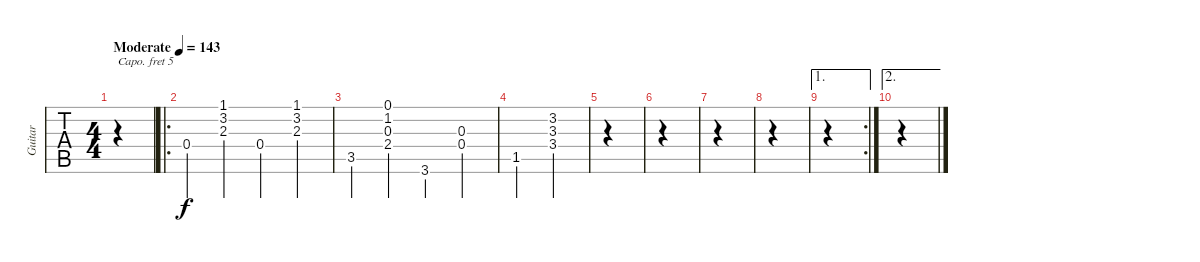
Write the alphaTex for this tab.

\track ("Guitar" "Guitar") {instrument acousticguitarsteel}
\staff {tabs}
\capo 5
\tuning (E4 B3 G3 D3 A2 E2) {hide}
\ts (4 4)
\tempo (143 "Moderate")
\clef g2
\ks c
|
\ro
0.4.4 (1.1 3.2 2.3).4 0.4.4 (1.1 3.2 2.3).4 |
3.5.4 (0.1 1.2 0.3 2.4).4 3.6.4 (0.3 0.4).4 |
1.5.4 (3.2 3.3 3.4).4 |
|
|
|
|
\ae 1
\rc 2
|
\ae 2
